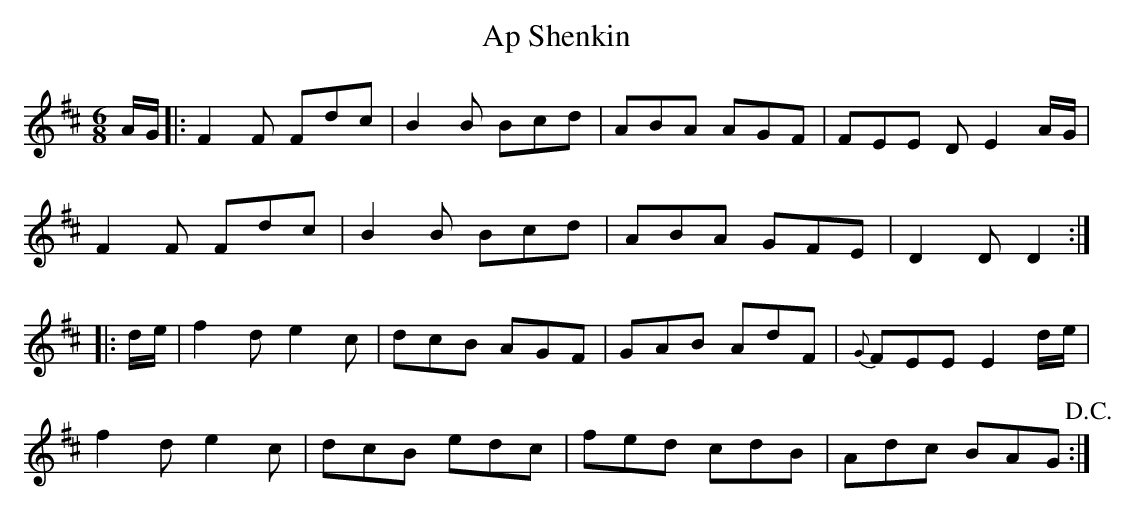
X:1
T:Ap Shenkin
M:6/8
L:1/8
K:D
A/G/|:F2F Fdc|B2B Bcd|ABA AGF|FEE DE2A/G/|
F2F Fdc|B2B Bcd|ABA GFE|D2D D2!Fine!:|
|:d/e/|f2d e2c|dcB AGF|GAB AdF|{G}FEE E2 d/e/|
f2d e2c|dcB edc|fed cdB|Adc BAG!D.C.!:|]
